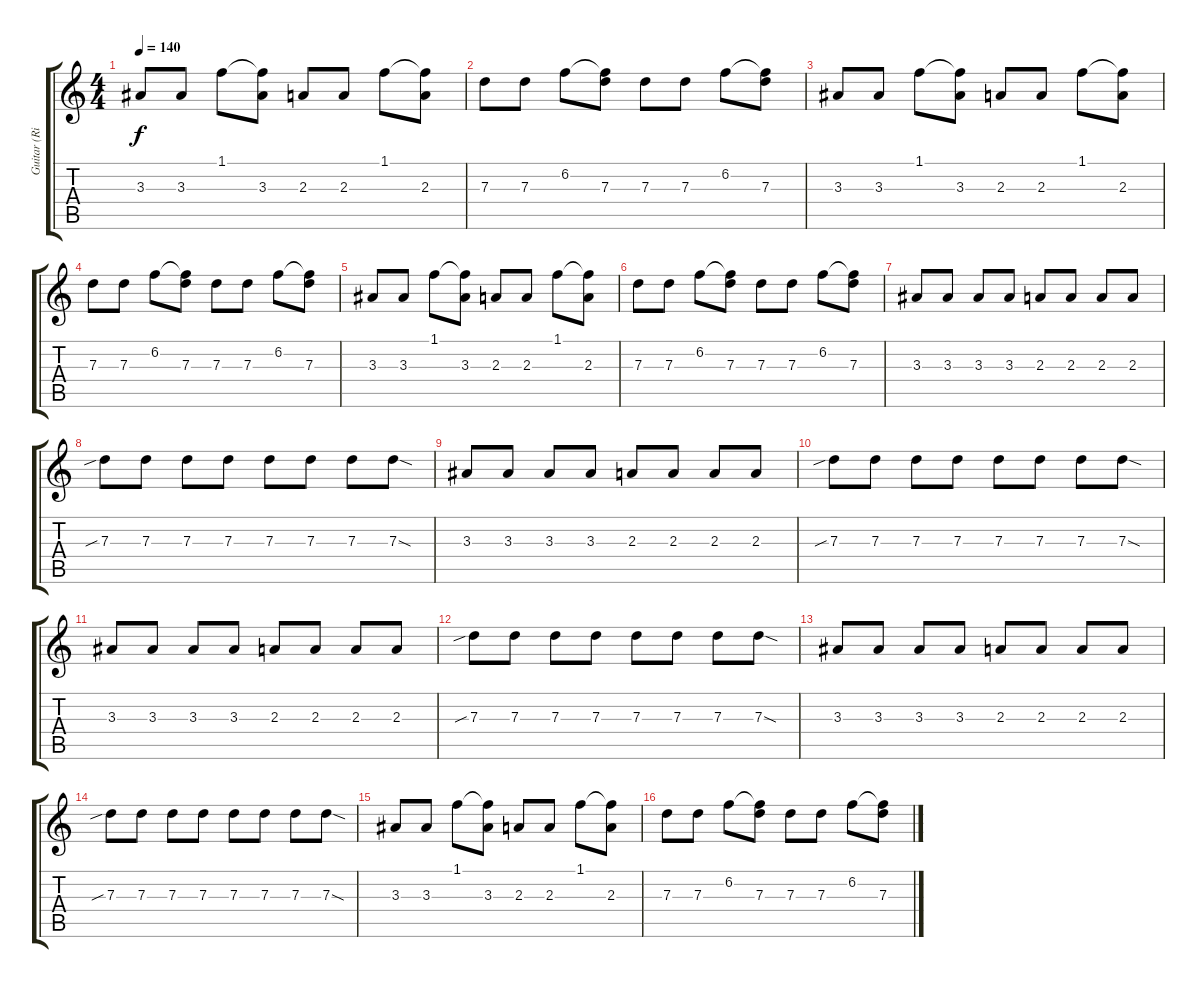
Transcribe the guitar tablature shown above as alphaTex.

\track ("Guitar (Right)" "Guitar (Ri") {instrument distortionguitar}
\staff {score tabs}
\tuning (E4 B3 G3 D3 A2 E2) {hide}
\ts (4 4)
\tempo 140
\clef g2
\ks c
3.3.8{dy f} 3.3.8 1.1.8 (1.1{t} 3.3).8 2.3.8 2.3.8 1.1.8 (1.1{t} 2.3).8 |
7.3.8 7.3.8 6.2.8 (6.2{t} 7.3).8 7.3.8 7.3.8 6.2.8 (6.2{t} 7.3).8 |
3.3.8 3.3.8 1.1.8 (1.1{t} 3.3).8 2.3.8 2.3.8 1.1.8 (1.1{t} 2.3).8 |
7.3.8 7.3.8 6.2.8 (6.2{t} 7.3).8 7.3.8 7.3.8 6.2.8 (6.2{t} 7.3).8 |
3.3.8 3.3.8 1.1.8 (1.1{t} 3.3).8 2.3.8 2.3.8 1.1.8 (1.1{t} 2.3).8 |
7.3.8 7.3.8 6.2.8 (6.2{t} 7.3).8 7.3.8 7.3.8 6.2.8 (6.2{t} 7.3).8 |
3.3.8 3.3.8 3.3.8 3.3.8 2.3.8 2.3.8 2.3.8 2.3.8 |
7.3{sib}.8 7.3.8 7.3.8 7.3.8 7.3.8 7.3.8 7.3.8 7.3{sod}.8 |
3.3.8 3.3.8 3.3.8 3.3.8 2.3.8 2.3.8 2.3.8 2.3.8 |
7.3{sib}.8 7.3.8 7.3.8 7.3.8 7.3.8 7.3.8 7.3.8 7.3{sod}.8 |
3.3.8 3.3.8 3.3.8 3.3.8 2.3.8 2.3.8 2.3.8 2.3.8 |
7.3{sib}.8 7.3.8 7.3.8 7.3.8 7.3.8 7.3.8 7.3.8 7.3{sod}.8 |
3.3.8 3.3.8 3.3.8 3.3.8 2.3.8 2.3.8 2.3.8 2.3.8 |
7.3{sib}.8 7.3.8 7.3.8 7.3.8 7.3.8 7.3.8 7.3.8 7.3{sod}.8 |
3.3.8{volume 10} 3.3.8 1.1.8 (1.1{t} 3.3).8 2.3.8 2.3.8 1.1.8 (1.1{t} 2.3).8 |
7.3.8 7.3.8 6.2.8 (6.2{t} 7.3).8 7.3.8 7.3.8 6.2.8 (6.2{t} 7.3).8
